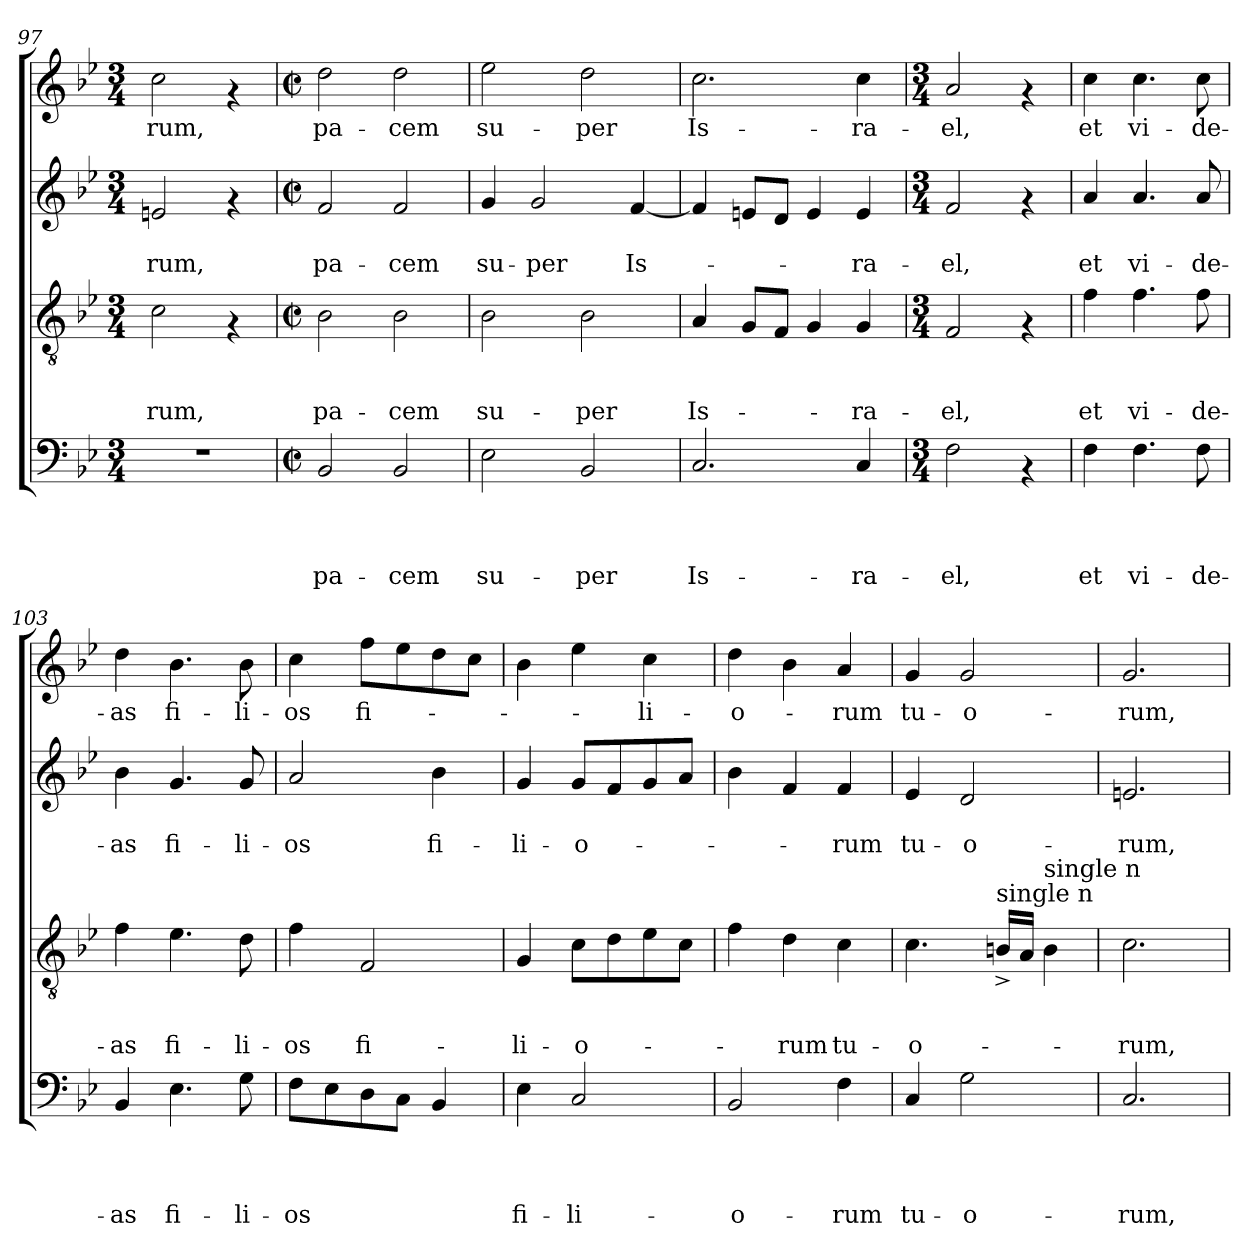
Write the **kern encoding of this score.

**kern	**text	**text	**text	**text	**kern	**text	**text	**text	**kern	**text	**text	**kern	**text
*part4	*part4	*part4	*part4	*part4	*part3	*part3	*part3	*part3	*part2	*part2	*part2	*part1	*part1
*staff4	*staff4	*staff4	*staff4	*staff4	*staff3	*staff3	*staff3	*staff3	*staff2	*staff2	*staff2	*staff1	*staff1
*clefF4	*	*	*	*	*clefGv2	*	*	*	*clefG2	*	*	*clefG2	*
*k[b-e-]	*	*	*	*	*k[b-e-]	*	*	*	*k[b-e-]	*	*	*k[b-e-]	*
*B-:	*	*	*	*	*B-:	*	*	*	*B-:	*	*	*B-:	*
*M3/4	*	*	*	*	*M3/4	*	*	*	*M3/4	*	*	*M3/4	*
=97	=97	=97	=97	=97	=97	=97	=97	=97	=97	=97	=97	=97	=97
!	!	!	!	!	!	!	!	!LO:LY:b	!	!	!LO:LY:b	!	!LO:LY:b
2.r	.	.	.	.	2c\	.	.	-rum,	2en/	.	-rum,	2cc\	-rum,
.	.	.	.	.	4rF	.	.	.	4rf	.	.	4rf	.
=98	=98	=98	=98	=98	=98	=98	=98	=98	=98	=98	=98	=98	=98
*M2/2	*	*	*	*	*M2/2	*	*	*	*M2/2	*	*	*M2/2	*
*met(c|)	*	*	*	*	*met(c|)	*	*	*	*met(c|)	*	*	*met(c|)	*
!	!	!	!	!LO:LY:b	!	!	!	!LO:LY:b	!	!	!LO:LY:b	!	!LO:LY:b
2BB-/	.	.	.	pa-	2B-\	.	.	pa-	2f/	.	pa-	2dd\	pa-
!	!	!	!	!LO:LY:b	!	!	!	!LO:LY:b	!	!	!LO:LY:b	!	!LO:LY:b
2BB-/	.	.	.	-cem	2B-\	.	.	-cem	2f/	.	-cem	2dd\	-cem
!!LO:PB:g=z
=99	=99	=99	=99	=99	=99	=99	=99	=99	=99	=99	=99	=99	=99
!	!	!	!	!LO:LY:b	!	!	!	!LO:LY:b	!	!	!LO:LY:b	!	!LO:LY:b
2E-\	.	.	.	su-	2B-\	.	.	su-	4g/	.	su-	2ee-\	su-
!	!	!	!	!	!	!	!	!	!	!	!LO:LY:b	!	!
.	.	.	.	.	.	.	.	.	2g/	.	-per	.	.
!	!	!	!	!LO:LY:b	!	!	!	!LO:LY:b	!	!	!	!	!LO:LY:b
2BB-/	.	.	.	-per	2B-\	.	.	-per	.	.	.	2dd\	-per
!	!	!	!	!	!	!	!	!	!	!	!LO:LY:b	!	!
.	.	.	.	.	.	.	.	.	[<4f/	.	Is-	.	.
=100	=100	=100	=100	=100	=100	=100	=100	=100	=100	=100	=100	=100	=100
!	!	!	!	!LO:LY:b	!	!	!	!LO:LY:b	!	!	!	!	!LO:LY:b
2.C/	.	.	.	Is-	4A/	.	.	Is-	4f/]	.	.	2.cc\	Is-
.	.	.	.	.	8G/L	.	.	.	8en/L	.	.	.	.
.	.	.	.	.	8F/J	.	.	.	8d/J	.	.	.	.
.	.	.	.	.	4G/	.	.	.	4e/	.	.	.	.
!	!	!	!	!LO:LY:b	!	!	!	!LO:LY:b	!	!	!LO:LY:b	!	!LO:LY:b
4C/	.	.	.	-ra-	4G/	.	.	-ra-	4e/	.	-ra-	4cc\	-ra-
=101	=101	=101	=101	=101	=101	=101	=101	=101	=101	=101	=101	=101	=101
*M3/4	*	*	*	*	*M3/4	*	*	*	*M3/4	*	*	*M3/4	*
!	!	!	!	!LO:LY:b	!	!	!	!LO:LY:b	!	!	!LO:LY:b	!	!LO:LY:b
2F\	.	.	.	-el,	2F/	.	.	-el,	2f/	.	-el,	2a/	-el,
4rAA	.	.	.	.	4rF	.	.	.	4rf	.	.	4rf	.
=102	=102	=102	=102	=102	=102	=102	=102	=102	=102	=102	=102	=102	=102
!	!	!	!	!LO:LY:b	!	!	!	!LO:LY:b	!	!	!LO:LY:b	!	!LO:LY:b
4F\	.	.	.	et	4f\	.	.	et	4a/	.	et	4cc\	et
!	!	!	!	!LO:LY:b	!	!	!	!LO:LY:b	!	!	!LO:LY:b	!	!LO:LY:b
4.F\	.	.	.	vi-	4.f\	.	.	vi-	4.a/	.	vi-	4.cc\	vi-
!	!	!	!	!LO:LY:b	!	!	!	!LO:LY:b	!	!	!LO:LY:b	!	!LO:LY:b
8F\	.	.	.	-de-	8f\	.	.	-de-	8a/	.	-de-	8cc\	-de-
=103	=103	=103	=103	=103	=103	=103	=103	=103	=103	=103	=103	=103	=103
!	!	!	!	!LO:LY:b	!	!	!	!LO:LY:b	!	!	!LO:LY:b	!	!LO:LY:b
4BB-/	.	.	.	-as	4f\	.	.	-as	4b-\	.	-as	4dd\	-as
!	!	!	!	!LO:LY:b	!	!	!	!LO:LY:b	!	!	!LO:LY:b	!	!LO:LY:b
4.E-\	.	.	.	fi-	4.e-\	.	.	fi-	4.g/	.	fi-	4.b-\	fi-
!	!	!	!	!LO:LY:b	!	!	!	!LO:LY:b	!	!	!LO:LY:b	!	!LO:LY:b
8G\	.	.	.	-li-	8d\	.	.	-li-	8g/	.	-li-	8b-\	-li-
=104	=104	=104	=104	=104	=104	=104	=104	=104	=104	=104	=104	=104	=104
!	!	!	!	!LO:LY:b	!	!	!	!LO:LY:b	!	!	!LO:LY:b	!	!LO:LY:b
8F\L	.	.	.	-os	4f\	.	.	-os	2a/	.	-os	4cc\	-os
8E-\	.	.	.	.	.	.	.	.	.	.	.	.	.
!	!	!	!	!	!	!	!	!LO:LY:b	!	!	!	!	!LO:LY:b
8D\	.	.	.	.	2F/	.	.	fi-	.	.	.	8ff\L	fi-
8C\J	.	.	.	.	.	.	.	.	.	.	.	8ee-\	.
!	!	!	!	!	!	!	!	!	!	!	!LO:LY:b	!	!
4BB-/	.	.	.	.	.	.	.	.	4b-\	.	fi-	8dd\	.
.	.	.	.	.	.	.	.	.	.	.	.	8cc\J	.
=105	=105	=105	=105	=105	=105	=105	=105	=105	=105	=105	=105	=105	=105
!	!	!	!	!LO:LY:b	!	!	!	!LO:LY:b	!	!	!LO:LY:b	!	!
4E-\	.	.	.	fi-	4G/	.	.	-li-	4g/	.	-li-	4b-\	.
!	!	!	!	!LO:LY:b	!	!	!	!LO:LY:b	!	!	!LO:LY:b	!	!
2C/	.	.	.	-li-	8c\L	.	.	-o-	8g/L	.	-o-	4ee-\	.
.	.	.	.	.	8d\	.	.	.	8f/	.	.	.	.
!	!	!	!	!	!	!	!	!	!	!	!	!	!LO:LY:b
.	.	.	.	.	8e-\	.	.	.	8g/	.	.	4cc\	-li-
.	.	.	.	.	8c\J	.	.	.	8a/J	.	.	.	.
!!LO:LB:g=z
=106	=106	=106	=106	=106	=106	=106	=106	=106	=106	=106	=106	=106	=106
!	!	!	!	!LO:LY:b	!	!	!	!	!	!	!	!	!LO:LY:b
2BB-/	.	.	.	-o-	4f\	.	.	.	4b-\	.	.	4dd\	-o-
!	!	!	!	!	!	!	!	!LO:LY:b	!	!	!	!	!
.	.	.	.	.	4d\	.	.	-rum	4f/	.	.	4b-\	.
!	!	!	!	!LO:LY:b	!	!	!	!LO:LY:b	!	!	!LO:LY:b	!	!LO:LY:b
4F\	.	.	.	-rum	4c\	.	.	tu-	4f/	.	-rum	4a/	-rum
=107	=107	=107	=107	=107	=107	=107	=107	=107	=107	=107	=107	=107	=107
!	!	!	!	!LO:LY:b	!	!	!	!LO:LY:b	!	!	!LO:LY:b	!	!LO:LY:b
4C/	.	.	.	tu-	4.c\	.	.	-o-	4e-/	.	tu-	4g/	tu-
!	!	!	!	!LO:LY:b	!	!	!	!	!	!	!LO:LY:b	!	!LO:LY:b
2G\	.	.	.	-o-	.	.	.	.	2d/	.	-o-	2g/	-o-
!	!	!	!	!	!LO:TX:a:t=single n	!	!	!	!	!	!	!	!
.	.	.	.	.	16B^</LL	.	.	.	.	.	.	.	.
.	.	.	.	.	16A/JJ	.	.	.	.	.	.	.	.
!	!	!	!	!	!LO:TX:a:t=single n	!	!	!	!	!	!	!	!
.	.	.	.	.	4B\	.	.	.	.	.	.	.	.
=108	=108	=108	=108	=108	=108	=108	=108	=108	=108	=108	=108	=108	=108
!	!	!	!	!LO:LY:b	!	!	!	!LO:LY:b	!	!	!LO:LY:b	!	!LO:LY:b
2.C/	.	.	.	-rum,	2.c\	.	.	-rum,	2.en/	.	-rum,	2.g/	-rum,
=	=	=	=	=	=	=	=	=	=	=	=	=	=
*-	*-	*-	*-	*-	*-	*-	*-	*-	*-	*-	*-	*-	*-
